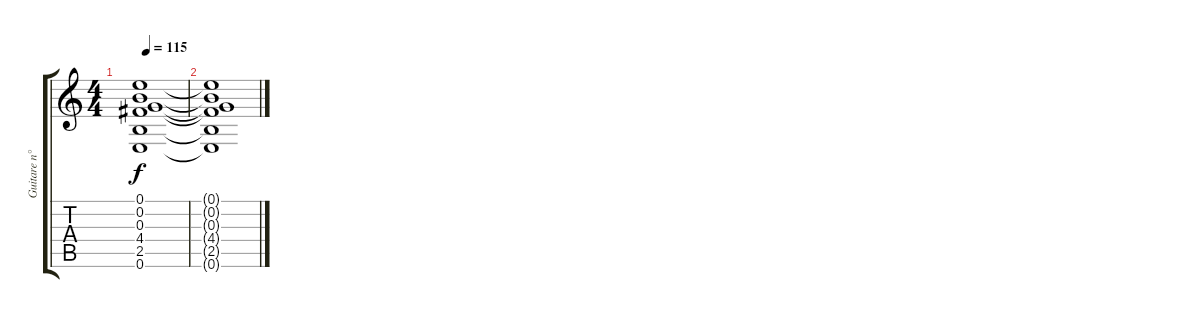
\track ("Guitare n°2" "Guitare n°") {instrument acousticguitarnylon}
\staff {score tabs}
\tuning (E4 B3 G3 D3 A2 E2) {hide}
\ts (4 4)
\tempo 115
\clef g2
\ks c
(0.1{t} 0.2{t} 0.3{t} 4.4{t} 2.5{t} 0.6{t}).1{dy f} |
(0.1{t} 0.2{t} 0.3{t} 4.4{t} 2.5{t} 0.6{t}).1
